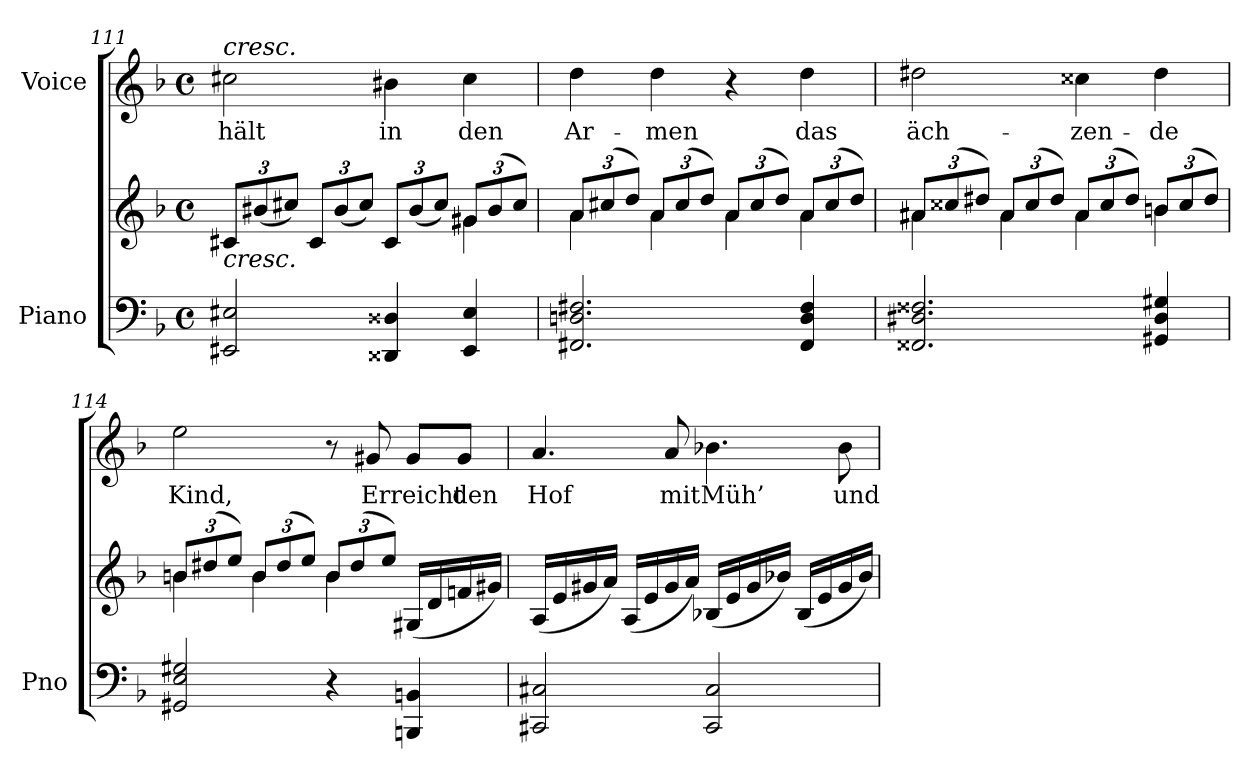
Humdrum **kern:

**kern	**kern	**kern	**text
*part2	*part2	*part1	*part1
*staff3	*staff2	*staff1	*staff1
*I"Piano	*	*I"Voice	*
*I'Pno	*	*	*
*clefF4	*clefG2	*clefG2	*
*k[b-]	*k[b-]	*k[b-]	*
*M4/4	*M4/4	*M4/4	*
*met(c)	*met(c)	*met(c)	*
*	*Xbrackettup	*	*
=111	=111	=111	=111
*	*^	*	*
!	!	!	!LO:TX:a:i:t=cresc.	!
!	!LO:TX:b:i:t=cresc.	!	!	!
!	!	!	!	!LO:LY:b
2EE#X/ 2E#X/	12c#X/L	2.ryy	2cc#X\	hält
.	(<12b#X/	.	.	.
.	12cc#X/J)	.	.	.
.	12c#/L	.	.	.
.	(<12b#/	.	.	.
.	12cc#/J)	.	.	.
!	!	!	!	!LO:LY:b
4DD##X/ 4D##X/	12c#/L	.	4b#X\	in
.	(<12b#/	.	.	.
.	12cc#/J)	.	.	.
!	!	!	!	!LO:LY:b
4EE#/ 4E#/	12g#X/L	4g#\	4cc#\	den
.	(<12b#/	.	.	.
.	12cc#/J)	.	.	.
=112	=112	=112	=112	=112
!	!	!	!	!LO:LY:b
2.FF#X/ 2.Dn/ 2.F#X/	12a/L	4a\	4dd\	Ar-
.	(<12cc#X/	.	.	.
.	12dd/J)	.	.	.
!	!	!	!	!LO:LY:b
.	12a/L	4a\	4dd\	-men
.	(<12cc#/	.	.	.
.	12dd/J)	.	.	.
.	12a/L	4a\	4r	.
.	(<12cc#/	.	.	.
.	12dd/J)	.	.	.
!	!	!	!	!LO:LY:b
4FF#/ 4D/ 4F#/	12a/L	4a\	4dd\	das
.	(<12cc#/	.	.	.
.	12dd/J)	.	.	.
=113	=113	=113	=113	=113
!	!	!	!	!LO:LY:b
2.FF##X/ 2.D#X/ 2.F##X/	12a#X/L	4a#\	2dd#X\	äch-
.	(<12cc##X/	.	.	.
.	12dd#X/J)	.	.	.
.	12a#/L	4a#\	.	.
.	(<12cc##/	.	.	.
.	12dd#/J)	.	.	.
!	!	!	!	!LO:LY:b
.	12a#/L	4a#\	4cc##X\	-zen-
.	(<12cc##/	.	.	.
.	12dd#/J)	.	.	.
!	!	!	!	!LO:LY:b
4GG#X/ 4D#/ 4G#X/	12bn/L	4b\	4dd#\	-de
.	(<12cc##/	.	.	.
.	12dd#/J)	.	.	.
=114	=114	=114	=114	=114
!	!	!	!	!LO:LY:b
2GG#X/ 2E/ 2G#X/	12bn/L	4b\	2ee\	Kind,
.	(<12dd#X/	.	.	.
.	12ee/J)	.	.	.
.	12b/L	4b\	.	.
.	(<12dd#/	.	.	.
.	12ee/J)	.	.	.
4r	12b/L	4b\	8r	.
.	(<12dd#/	.	.	.
!	!	!	!	!LO:LY:b
.	.	.	8g#X/	Er
.	12ee/J)	.	.	.
!	!	!	!	!LO:LY:b
4BBBn/ 4BBn/	(<16G#X/LL	4ryy	8g#/L	reicht
.	16d/	.	.	.
!	!	!	!	!LO:LY:b
.	16fn/	.	8g#/J	den
.	16g#X/JJ)	.	.	.
*	*v	*v	*	*
!!LO:LB:g=z
=115	=115	=115	=115
!	!	!	!LO:LY:b
2CC#X/ 2C#X/	(<16A/LL	4.a/	Hof
.	16e/	.	.
.	16g#X/	.	.
.	16a/JJ)	.	.
.	(<16A/LL	.	.
.	16e/	.	.
!	!	!	!LO:LY:b
.	16g#/	8a/	mit
.	16a/JJ)	.	.
!	!	!	!LO:LY:b
2CC#/ 2C#/	(<16B-X/LL	4.b-X\	Müh’
.	16e/	.	.
.	16g#/	.	.
.	16b-X/JJ)	.	.
.	(<16B-/LL	.	.
.	16e/	.	.
!	!	!	!LO:LY:b
.	16g#/	8b-\	und
.	16b-/JJ)	.	.
=	=	=	=
*-	*-	*-	*-
